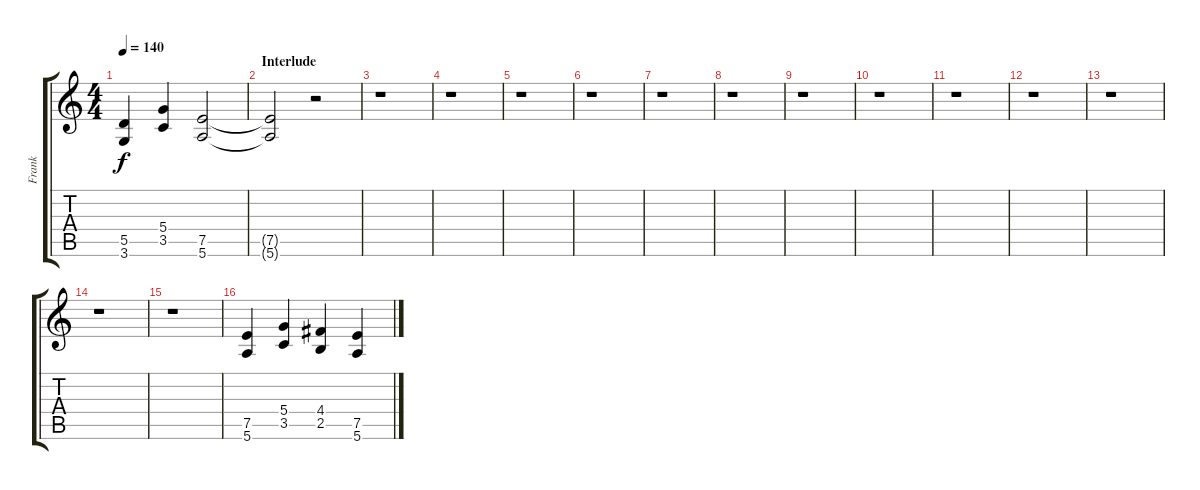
\track ("Frank" "Frank") {instrument overdrivenguitar}
\staff {score tabs}
\tuning (E4 B3 G3 D3 A2 E2) {hide}
\ts (4 4)
\tempo 140
\clef g2
\ks c
(5.5 3.6).4{dy f} (5.4 3.5).4 (7.5 5.6).2 |
\section ("" "Interlude")
(7.5{t} 5.6{t}).2 r.2 |
r.1 |
r.1 |
r.1 |
r.1 |
r.1 |
r.1 |
r.1 |
r.1 |
r.1 |
r.1 |
r.1 |
r.1 |
r.1 |
(7.5 5.6).4 (5.4 3.5).4 (4.4 2.5).4 (7.5 5.6).4
